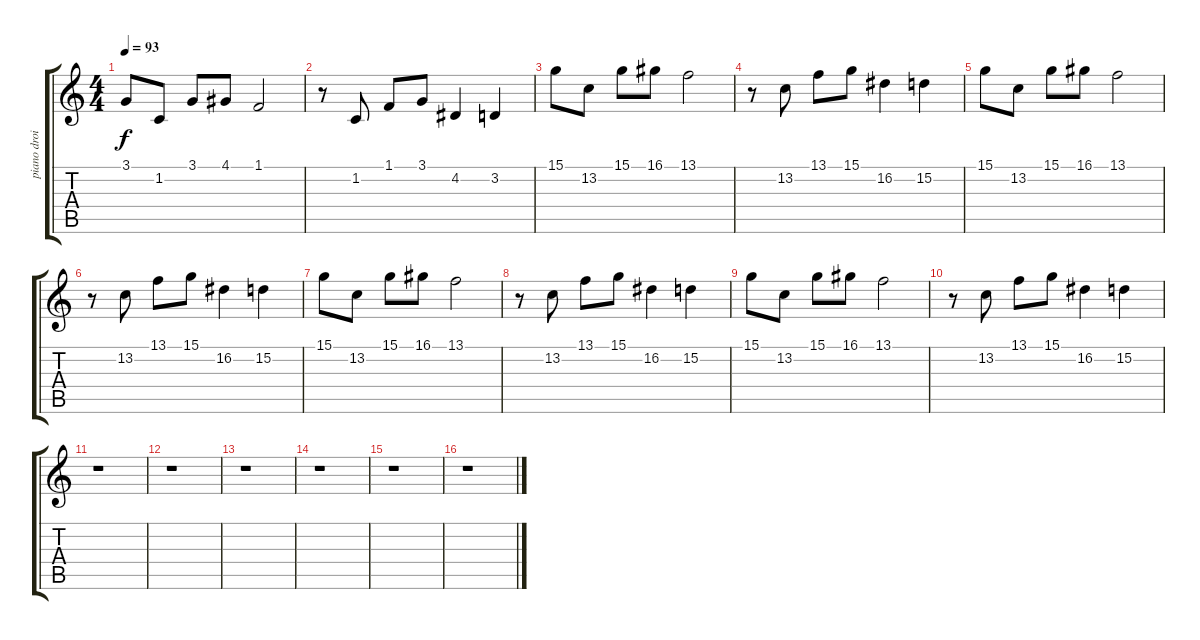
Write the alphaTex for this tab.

\track ("piano droite" "piano droi") {instrument acousticgrandpiano}
\staff {score tabs}
\tuning (E4 B3 G3 D3 A2 E2) {hide}
\ts (4 4)
\tempo 93
\clef g2
\ks c
3.1.8{dy f} 1.2.8 3.1.8 4.1.8 1.1.2 |
r.8 1.2.8 1.1.8 3.1.8 4.2.4 3.2.4 |
15.1.8 13.2.8 15.1.8 16.1.8 13.1.2 |
r.8 13.2.8 13.1.8 15.1.8 16.2.4 15.2.4 |
15.1.8 13.2.8 15.1.8 16.1.8 13.1.2 |
r.8 13.2.8 13.1.8 15.1.8 16.2.4 15.2.4 |
15.1.8 13.2.8 15.1.8 16.1.8 13.1.2 |
r.8 13.2.8 13.1.8 15.1.8 16.2.4 15.2.4 |
15.1.8 13.2.8 15.1.8 16.1.8 13.1.2 |
r.8 13.2.8 13.1.8 15.1.8 16.2.4 15.2.4 |
r.1 |
r.1 |
r.1 |
r.1 |
r.1 |
r.1
